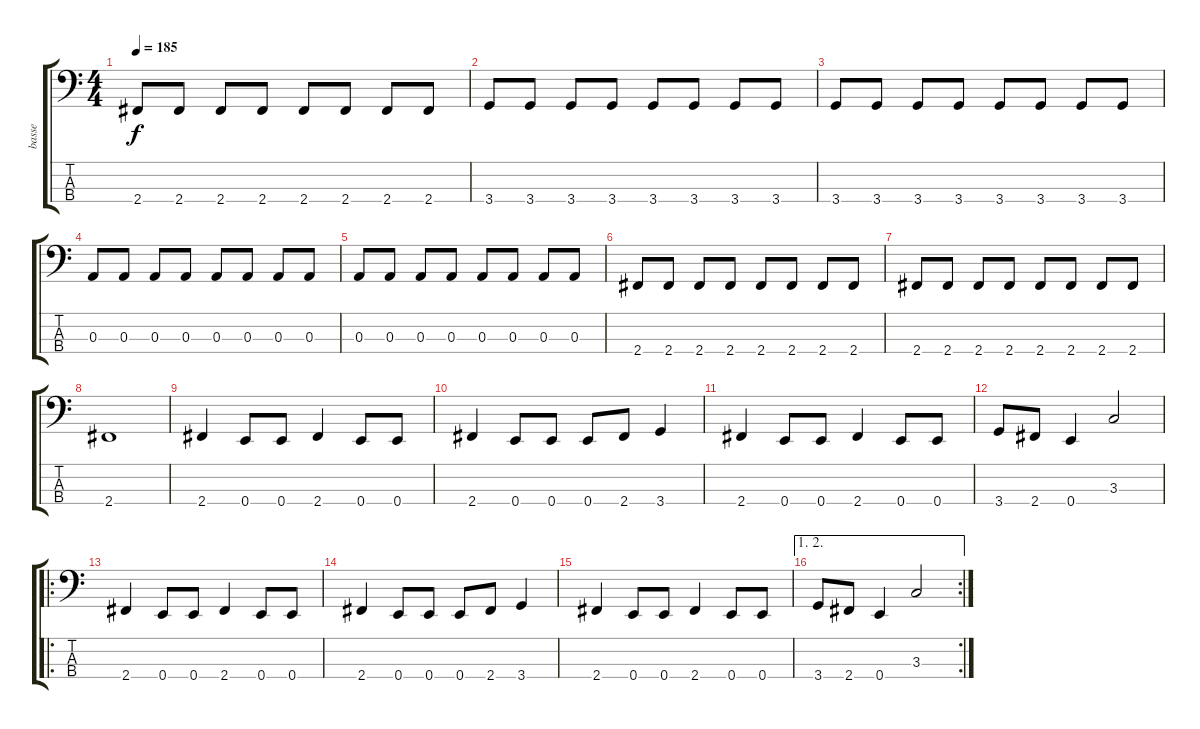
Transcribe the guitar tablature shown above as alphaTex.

\track ("basse" "basse") {instrument electricbassfinger}
\staff {score tabs}
\tuning (G2 D2 A1 E1) {hide}
\ts (4 4)
\tempo 185
\clef f4
\ks c
2.4.8{dy f} 2.4.8 2.4.8 2.4.8 2.4.8 2.4.8 2.4.8 2.4.8 |
3.4.8 3.4.8 3.4.8 3.4.8 3.4.8 3.4.8 3.4.8 3.4.8 |
3.4.8 3.4.8 3.4.8 3.4.8 3.4.8 3.4.8 3.4.8 3.4.8 |
0.3.8 0.3.8 0.3.8 0.3.8 0.3.8 0.3.8 0.3.8 0.3.8 |
0.3.8 0.3.8 0.3.8 0.3.8 0.3.8 0.3.8 0.3.8 0.3.8 |
2.4.8 2.4.8 2.4.8 2.4.8 2.4.8 2.4.8 2.4.8 2.4.8 |
2.4.8 2.4.8 2.4.8 2.4.8 2.4.8 2.4.8 2.4.8 2.4.8 |
2.4.1 |
2.4.4 0.4.8 0.4.8 2.4.4 0.4.8 0.4.8 |
2.4.4 0.4.8 0.4.8 0.4.8 2.4.8 3.4.4 |
2.4.4 0.4.8 0.4.8 2.4.4 0.4.8 0.4.8 |
3.4.8 2.4.8 0.4.4 3.3.2 |
\ro
2.4.4 0.4.8 0.4.8 2.4.4 0.4.8 0.4.8 |
2.4.4 0.4.8 0.4.8 0.4.8 2.4.8 3.4.4 |
2.4.4 0.4.8 0.4.8 2.4.4 0.4.8 0.4.8 |
\ae (1 2)
\rc 2
3.4.8 2.4.8 0.4.4 3.3.2
